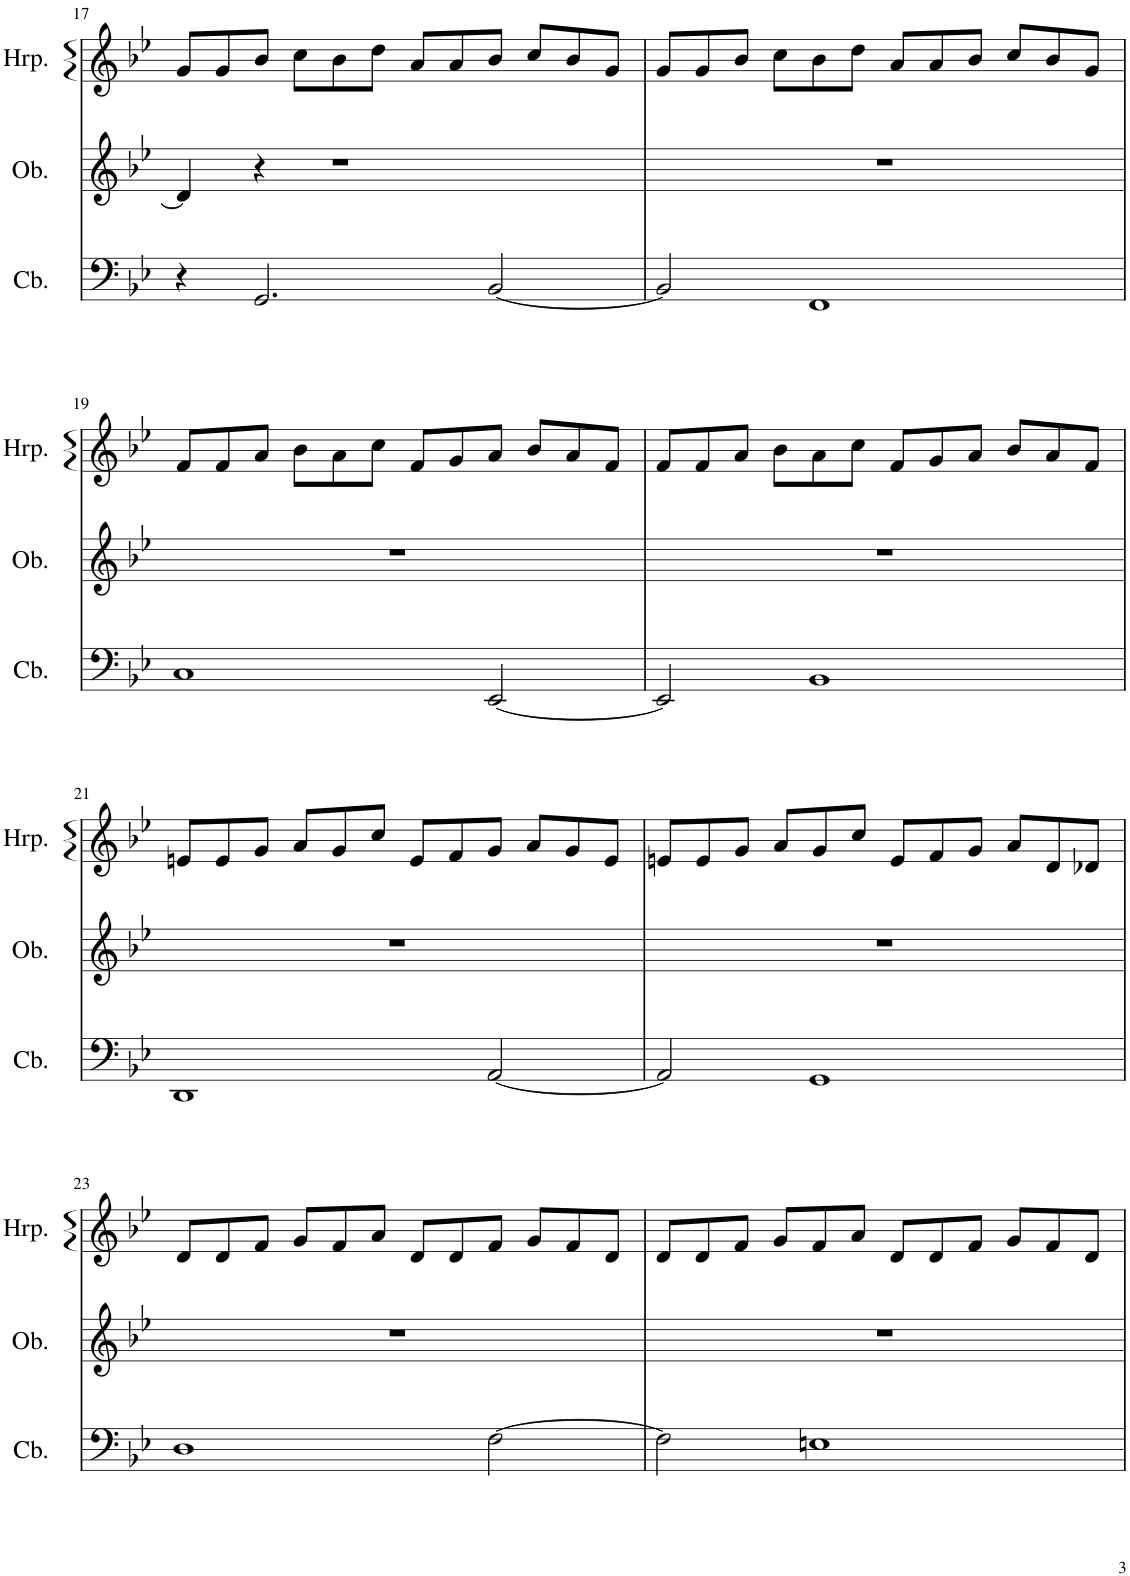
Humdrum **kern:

**kern	**kern	**kern
*part3	*part2	*part1
*staff3	*staff2	*staff1
*I"Contrabass	*I"Oboe	*I"Harp
*I'Cb.	*I'Ob.	*I'Hrp.
!!LO:PB:g=z
*clefF4	*clefG2	*clefG2
*Trd7c12	*	*
*k[b-e-]	*k[b-e-]	*k[b-e-]
*M12/8	*M12/8	*M12/8
=17	=17	=17
4r	4d/]	8g/L
.	.	8g/
2.GG/	4r	8b-/J
.	.	8cc\L
.	1r	8b-\
.	.	8dd\J
.	.	8a/L
.	.	8a/
[2BB-/	.	8b-/J
.	.	8cc/L
.	.	8b-/
.	.	8g/J
=18	=18	=18
2BB-/]	1.r	8g/L
.	.	8g/
.	.	8b-/J
.	.	8cc\L
1FF	.	8b-\
.	.	8dd\J
.	.	8a/L
.	.	8a/
.	.	8b-/J
.	.	8cc/L
.	.	8b-/
.	.	8g/J
!!LO:LB:g=z
=19	=19	=19
1C	1.r	8f/L
.	.	8f/
.	.	8a/J
.	.	8b-\L
.	.	8a\
.	.	8cc\J
.	.	8f/L
.	.	8g/
[2EE-/	.	8a/J
.	.	8b-/L
.	.	8a/
.	.	8f/J
=20	=20	=20
2EE-/]	1.r	8f/L
.	.	8f/
.	.	8a/J
.	.	8b-\L
1BB-	.	8a\
.	.	8cc\J
.	.	8f/L
.	.	8g/
.	.	8a/J
.	.	8b-/L
.	.	8a/
.	.	8f/J
!!LO:LB:g=z
=21	=21	=21
1DD	1.r	8en/L
.	.	8e/
.	.	8g/J
.	.	8a/L
.	.	8g/
.	.	8cc/J
.	.	8e/L
.	.	8f/
[2AA/	.	8g/J
.	.	8a/L
.	.	8g/
.	.	8e/J
=22	=22	=22
2AA/]	1.r	8en/L
.	.	8e/
.	.	8g/J
.	.	8a/L
1GG	.	8g/
.	.	8cc/J
.	.	8e/L
.	.	8f/
.	.	8g/J
.	.	8a/L
.	.	8d/
.	.	8d-X/J
!!LO:LB:g=z
=23	=23	=23
1D	1.r	8d/L
.	.	8d/
.	.	8f/J
.	.	8g/L
.	.	8f/
.	.	8a/J
.	.	8d/L
.	.	8d/
[2F\	.	8f/J
.	.	8g/L
.	.	8f/
.	.	8d/J
=24	=24	=24
2F\]	1.r	8d/L
.	.	8d/
.	.	8f/J
.	.	8g/L
1En	.	8f/
.	.	8a/J
.	.	8d/L
.	.	8d/
.	.	8f/J
.	.	8g/L
.	.	8f/
.	.	8d/J
=	=	=
*-	*-	*-
